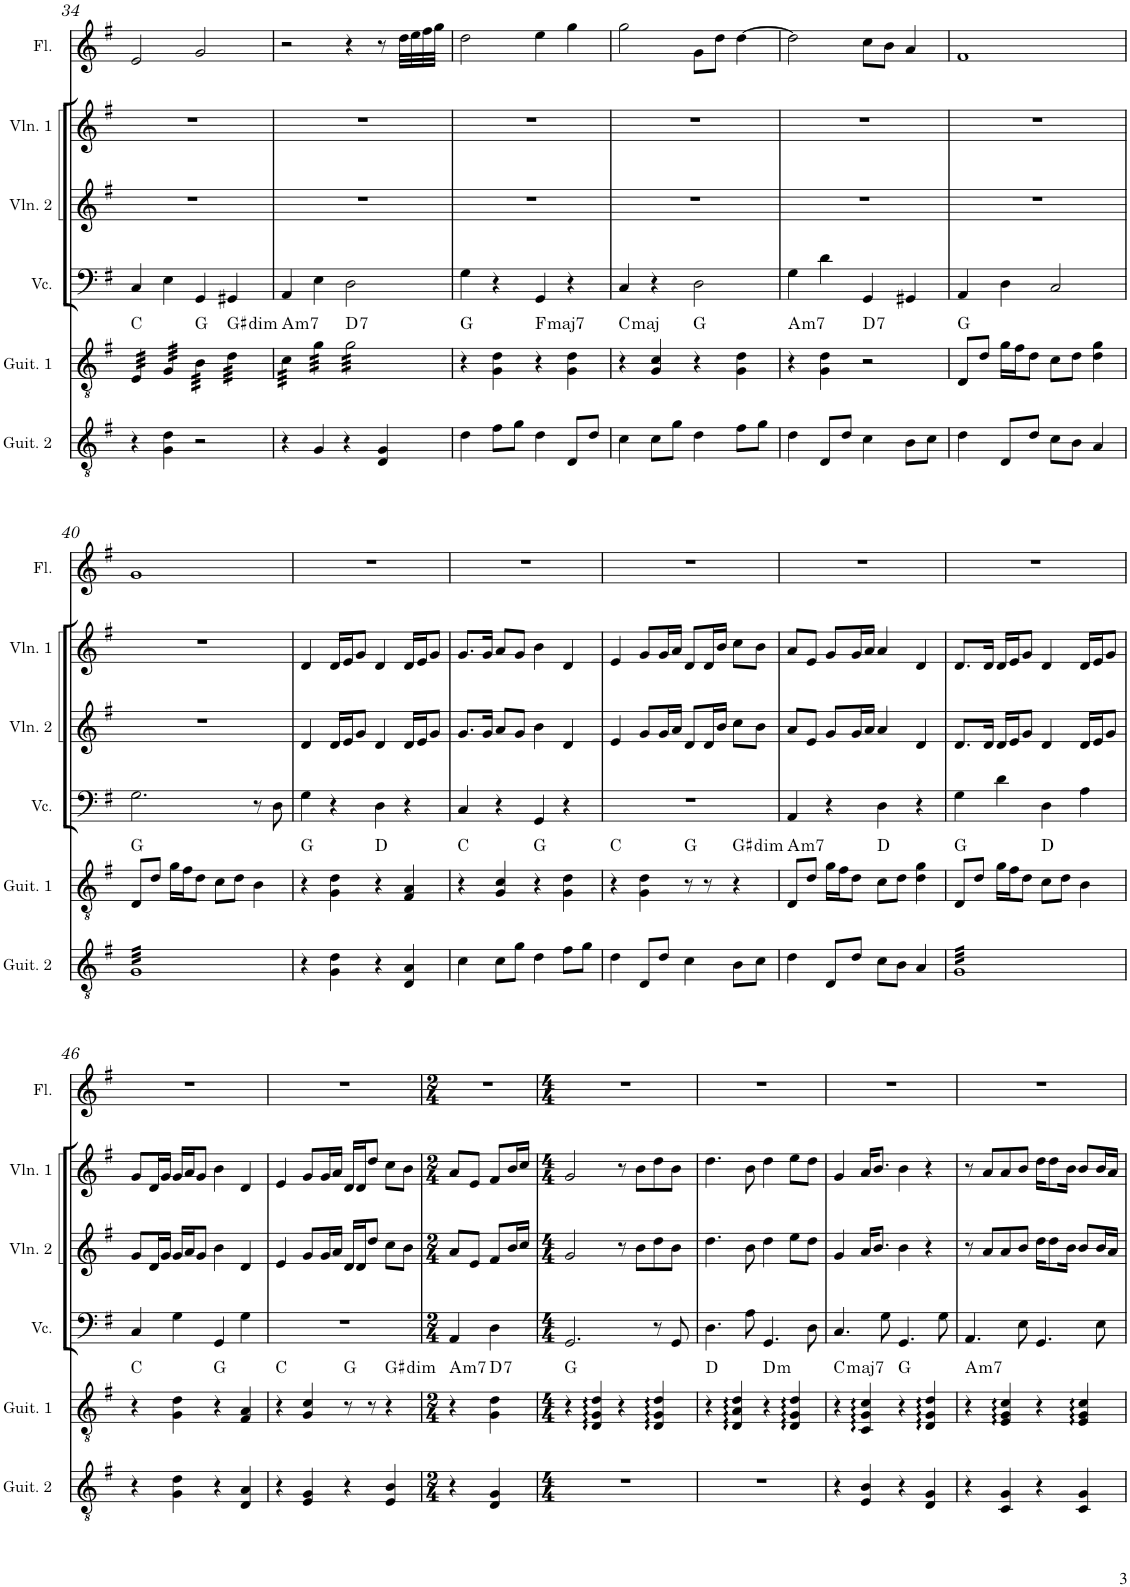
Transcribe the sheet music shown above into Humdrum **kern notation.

**kern	**kern	**harte	**kern	**kern	**kern	**kern
*part6	*part5	*part5	*part4	*part3	*part2	*part1
*staff6	*staff5	*	*staff4	*staff3	*staff2	*staff1
*I"クラシックギター 2	*I"クラシックギター 1	*	*I"チェロ	*I"ヴァイオリン 2	*I"ヴァイオリン 1	*I"フルート
!!LO:PB:g=z
*clefGv2	*clefGv2	*	*clefF4	*clefG2	*clefG2	*clefG2
*k[f#]	*k[f#]	*	*k[f#]	*k[f#]	*k[f#]	*k[f#]
*M4/4	*M4/4	*	*M4/4	*M4/4	*M4/4	*M4/4
=34	=34	=34	=34	=34	=34	=34
*	*tremolo	*	*	*	*	*
4r	32E/LLL	C:maj	4C/	1r	1r	2e/
.	32E/	.	.	.	.	.
.	32E/	.	.	.	.	.
.	32E/	.	.	.	.	.
.	32E/	.	.	.	.	.
.	32E/	.	.	.	.	.
.	32E/	.	.	.	.	.
.	32E/JJJ	.	.	.	.	.
4G\ 4d\	32G/LLL	.	4E\	.	.	.
.	32G/	.	.	.	.	.
.	32G/	.	.	.	.	.
.	32G/	.	.	.	.	.
.	32G/	.	.	.	.	.
.	32G/	.	.	.	.	.
.	32G/	.	.	.	.	.
.	32G/JJJ	.	.	.	.	.
2r	32B\LLL	G:maj	4GG/	.	.	2g/
.	32B\	.	.	.	.	.
.	32B\	.	.	.	.	.
.	32B\	.	.	.	.	.
.	32B\	.	.	.	.	.
.	32B\	.	.	.	.	.
.	32B\	.	.	.	.	.
.	32B\JJJ	.	.	.	.	.
!	!	!LO:H:kt=dim	!	!	!	!
.	32d\LLL	G#:dim	4GG#X/	.	.	.
.	32d\	.	.	.	.	.
.	32d\	.	.	.	.	.
.	32d\	.	.	.	.	.
.	32d\	.	.	.	.	.
.	32d\	.	.	.	.	.
.	32d\	.	.	.	.	.
.	32d\JJJ	.	.	.	.	.
=35	=35	=35	=35	=35	=35	=35
!	!	!LO:H:kt=m7	!	!	!	!
4r	32c\LLL	A:min7	4AA/	1r	1r	2r
.	32c\	.	.	.	.	.
.	32c\	.	.	.	.	.
.	32c\	.	.	.	.	.
.	32c\	.	.	.	.	.
.	32c\	.	.	.	.	.
.	32c\	.	.	.	.	.
.	32c\JJJ	.	.	.	.	.
4G/	32g\LLL	.	4E\	.	.	.
.	32g\	.	.	.	.	.
.	32g\	.	.	.	.	.
.	32g\	.	.	.	.	.
.	32g\	.	.	.	.	.
.	32g\	.	.	.	.	.
.	32g\	.	.	.	.	.
.	32g\JJJ	.	.	.	.	.
!	!	!LO:H:kt=7	!	!	!	!
4r	32g\LLL	D:7	2D\	.	.	4r
.	32g\	.	.	.	.	.
.	32g\	.	.	.	.	.
.	32g\	.	.	.	.	.
.	32g\	.	.	.	.	.
.	32g\	.	.	.	.	.
.	32g\	.	.	.	.	.
.	32g\	.	.	.	.	.
4D/ 4G/	32g\	.	.	.	.	8r
.	32g\	.	.	.	.	.
.	32g\	.	.	.	.	.
.	32g\	.	.	.	.	.
.	32g\	.	.	.	.	32dd\LLL
.	32g\	.	.	.	.	32ee\
.	32g\	.	.	.	.	32ff#\
.	32g\JJJ	.	.	.	.	32gg\JJJ
*	*Xtremolo	*	*	*	*	*
=36	=36	=36	=36	=36	=36	=36
4d\	4r	G:maj	4G\	1r	1r	2dd\
8f#\L	4G\ 4d\	.	4r	.	.	.
8g\J	.	.	.	.	.	.
!	!	!LO:H:kt=maj7	!	!	!	!
4d\	4r	F:maj7	4GG/	.	.	4ee\
8D/L	4G\ 4d\	.	4r	.	.	4gg\
8d/J	.	.	.	.	.	.
=37	=37	=37	=37	=37	=37	=37
!	!	!LO:H:kt=maj	!	!	!	!
4c\	4r	C:maj	4C/	1r	1r	2gg\
8c\L	4G/ 4c/	.	4r	.	.	.
8g\J	.	.	.	.	.	.
4d\	4r	G:maj	2D\	.	.	8g\L
.	.	.	.	.	.	8dd\J
8f#\L	4G\ 4d\	.	.	.	.	[4dd\
8g\J	.	.	.	.	.	.
=38	=38	=38	=38	=38	=38	=38
!	!	!LO:H:kt=m7	!	!	!	!
4d\	4r	A:min7	4G\	1r	1r	2dd\]
8D/L	4G\ 4d\	.	4d\	.	.	.
8d/J	.	.	.	.	.	.
!	!	!LO:H:kt=7	!	!	!	!
4c\	2r	D:7	4GG/	.	.	8cc\L
.	.	.	.	.	.	8b\J
8B\L	.	.	4GG#X/	.	.	4a/
8c\J	.	.	.	.	.	.
=39	=39	=39	=39	=39	=39	=39
4d\	8D/L	G:maj	4AA/	1r	1r	1f#
.	8d/J	.	.	.	.	.
8D/L	16g\LL	.	4D\	.	.	.
.	16f#\J	.	.	.	.	.
8d/J	8d\J	.	.	.	.	.
8c\L	8c\L	.	2C/	.	.	.
8B\J	8d\J	.	.	.	.	.
4A/	4d\ 4g\	.	.	.	.	.
!!LO:LB:g=z
=40	=40	=40	=40	=40	=40	=40
*tremolo	*	*	*	*	*	*
32GLLL	8D/L	G:maj	2.G\	1r	1r	1g
32G	.	.	.	.	.	.
32G	.	.	.	.	.	.
32G	.	.	.	.	.	.
32G	8d/J	.	.	.	.	.
32G	.	.	.	.	.	.
32G	.	.	.	.	.	.
32G	.	.	.	.	.	.
32G	16g\LL	.	.	.	.	.
32G	.	.	.	.	.	.
32G	16f#\J	.	.	.	.	.
32G	.	.	.	.	.	.
32G	8d\J	.	.	.	.	.
32G	.	.	.	.	.	.
32G	.	.	.	.	.	.
32G	.	.	.	.	.	.
32G	8c\L	.	.	.	.	.
32G	.	.	.	.	.	.
32G	.	.	.	.	.	.
32G	.	.	.	.	.	.
32G	8d\J	.	.	.	.	.
32G	.	.	.	.	.	.
32G	.	.	.	.	.	.
32G	.	.	.	.	.	.
32G	4B\	.	8r	.	.	.
32G	.	.	.	.	.	.
32G	.	.	.	.	.	.
32G	.	.	.	.	.	.
32G	.	.	8D\	.	.	.
32G	.	.	.	.	.	.
32G	.	.	.	.	.	.
32GJJJ	.	.	.	.	.	.
*Xtremolo	*	*	*	*	*	*
=41	=41	=41	=41	=41	=41	=41
4r	4r	G:maj	4G\	4d/	4d/	1r
4G\ 4d\	4G\ 4d\	.	4r	16d/LL	16d/LL	.
.	.	.	.	16e/J	16e/J	.
.	.	.	.	8g/J	8g/J	.
4r	4r	D:maj	4D\	4d/	4d/	.
4D/ 4A/	4F#/ 4A/	.	4r	16d/LL	16d/LL	.
.	.	.	.	16e/J	16e/J	.
.	.	.	.	8g/J	8g/J	.
=42	=42	=42	=42	=42	=42	=42
4c\	4r	C:maj	4C/	8.g/L	8.g/L	1r
.	.	.	.	16g/Jk	16g/Jk	.
8c\L	4G/ 4c/	.	4r	8a/L	8a/L	.
8g\J	.	.	.	8g/J	8g/J	.
4d\	4r	G:maj	4GG/	4b\	4b\	.
8f#\L	4G\ 4d\	.	4r	4d/	4d/	.
8g\J	.	.	.	.	.	.
=43	=43	=43	=43	=43	=43	=43
4d\	4r	C:maj	1r	4e/	4e/	1r
8D/L	4G\ 4d\	.	.	8g/L	8g/L	.
8d/J	.	.	.	16g/L	16g/L	.
.	.	.	.	16a/JJ	16a/JJ	.
4c\	8r	G:maj	.	8d/L	8d/L	.
.	8r	.	.	16d/L	16d/L	.
.	.	.	.	16b/JJ	16b/JJ	.
!	!	!LO:H:kt=dim	!	!	!	!
8B\L	4r	G#:dim	.	8cc\L	8cc\L	.
8c\J	.	.	.	8b\J	8b\J	.
=44	=44	=44	=44	=44	=44	=44
!	!	!LO:H:kt=m7	!	!	!	!
4d\	8D/L	A:min7	4AA/	8a/L	8a/L	1r
.	8d/J	.	.	8e/J	8e/J	.
8D/L	16g\LL	.	4r	8g/L	8g/L	.
.	16f#\J	.	.	.	.	.
8d/J	8d\J	.	.	16g/L	16g/L	.
.	.	.	.	16a/JJ	16a/JJ	.
8c\L	8c\L	D:maj	4D\	4a/	4a/	.
8B\J	8d\J	.	.	.	.	.
4A/	4d\ 4g\	.	4r	4d/	4d/	.
=45	=45	=45	=45	=45	=45	=45
*tremolo	*	*	*	*	*	*
32GLLL	8D/L	G:maj	4G\	8.d/L	8.d/L	1r
32G	.	.	.	.	.	.
32G	.	.	.	.	.	.
32G	.	.	.	.	.	.
32G	8d/J	.	.	.	.	.
32G	.	.	.	.	.	.
32G	.	.	.	16d/Jk	16d/Jk	.
32G	.	.	.	.	.	.
32G	16g\LL	.	4d\	16d/LL	16d/LL	.
32G	.	.	.	.	.	.
32G	16f#\J	.	.	16e/J	16e/J	.
32G	.	.	.	.	.	.
32G	8d\J	.	.	8g/J	8g/J	.
32G	.	.	.	.	.	.
32G	.	.	.	.	.	.
32G	.	.	.	.	.	.
32G	8c\L	D:maj	4D\	4d/	4d/	.
32G	.	.	.	.	.	.
32G	.	.	.	.	.	.
32G	.	.	.	.	.	.
32G	8d\J	.	.	.	.	.
32G	.	.	.	.	.	.
32G	.	.	.	.	.	.
32G	.	.	.	.	.	.
32G	4B\	.	4A\	16d/LL	16d/LL	.
32G	.	.	.	.	.	.
32G	.	.	.	16e/J	16e/J	.
32G	.	.	.	.	.	.
32G	.	.	.	8g/J	8g/J	.
32G	.	.	.	.	.	.
32G	.	.	.	.	.	.
32GJJJ	.	.	.	.	.	.
*Xtremolo	*	*	*	*	*	*
!!LO:LB:g=z
=46	=46	=46	=46	=46	=46	=46
4r	4r	C:maj	4C/	8g/L	8g/L	1r
.	.	.	.	16d/L	16d/L	.
.	.	.	.	16g/JJ	16g/JJ	.
4G\ 4d\	4G\ 4d\	.	4G\	16g/LL	16g/LL	.
.	.	.	.	16a/J	16a/J	.
.	.	.	.	8g/J	8g/J	.
4r	4r	G:maj	4GG/	4b\	4b\	.
4D/ 4A/	4F#/ 4A/	.	4G\	4d/	4d/	.
=47	=47	=47	=47	=47	=47	=47
4r	4r	C:maj	1r	4e/	4e/	1r
4E/ 4G/	4G/ 4c/	.	.	8g/L	8g/L	.
.	.	.	.	16g/L	16g/L	.
.	.	.	.	16a/JJ	16a/JJ	.
4r	8r	G:maj	.	16d/LL	16d/LL	.
.	.	.	.	16d/J	16d/J	.
.	8r	.	.	8dd/J	8dd/J	.
!	!	!LO:H:kt=dim	!	!	!	!
4E/ 4B/	4r	G#:dim	.	8cc\L	8cc\L	.
.	.	.	.	8b\J	8b\J	.
=48	=48	=48	=48	=48	=48	=48
*M2/4	*M2/4	*	*M2/4	*M2/4	*M2/4	*M2/4
!	!	!LO:H:kt=m7	!	!	!	!
4r	4r	A:min7	4AA/	8a/L	8a/L	2r
.	.	.	.	8e/J	8e/J	.
!	!	!LO:H:kt=7	!	!	!	!
4D/ 4G/	4G\ 4d\	D:7	4D\	8f#/L	8f#/L	.
.	.	.	.	16b/L	16b/L	.
.	.	.	.	16cc/JJ	16cc/JJ	.
=49	=49	=49	=49	=49	=49	=49
*M4/4	*M4/4	*	*M4/4	*M4/4	*M4/4	*M4/4
1r	4r	G:maj	2.GG/	2g/	2g/	1r
.	4D/ 4G/ 4d/	.	.	.	.	.
.	4r	.	.	8r	8r	.
.	.	.	.	8b\L	8b\L	.
.	4D/ 4G/ 4d/	.	8r	8dd\	8dd\	.
.	.	.	8GG/	8b\J	8b\J	.
=50	=50	=50	=50	=50	=50	=50
1r	4r	D:maj	4.D\	4.dd\	4.dd\	1r
.	4D/ 4A/ 4d/	.	.	.	.	.
.	.	.	8A\	8b\	8b\	.
!	!	!LO:H:kt=m	!	!	!	!
.	4r	D:min	4.GG/	4dd\	4dd\	.
.	4D/ 4G/ 4d/	.	.	8ee\L	8ee\L	.
.	.	.	8D\	8dd\J	8dd\J	.
=51	=51	=51	=51	=51	=51	=51
!	!	!LO:H:kt=maj7	!	!	!	!
4r	4r	C:maj7	4.C/	4g/	4g/	1r
4E/ 4B/	4C/ 4G/ 4c/	.	.	16a/KL	16a/KL	.
.	.	.	.	8.b/J	8.b/J	.
.	.	.	8G\	.	.	.
4r	4r	G:maj	4.GG/	4b\	4b\	.
4D/ 4G/	4D/ 4G/ 4d/	.	.	4r	4r	.
.	.	.	8G\	.	.	.
=52	=52	=52	=52	=52	=52	=52
!	!	!LO:H:kt=m7	!	!	!	!
4r	4r	A:min7	4.AA/	8r	8r	1r
.	.	.	.	8a/L	8a/L	.
4C/ 4G/	4E/ 4G/ 4c/	.	.	8a/	8a/	.
.	.	.	8E\	8b/J	8b/J	.
4r	4r	.	4.GG/	16dd\KL	16dd\KL	.
.	.	.	.	8dd\	8dd\	.
.	.	.	.	16b\Jk	16b\Jk	.
4C/ 4G/	4E/ 4G/ 4c/	.	.	8b/L	8b/L	.
.	.	.	8E\	16b/L	16b/L	.
.	.	.	.	16a/JJ	16a/JJ	.
=	=	=	=	=	=	=
*-	*-	*-	*-	*-	*-	*-
